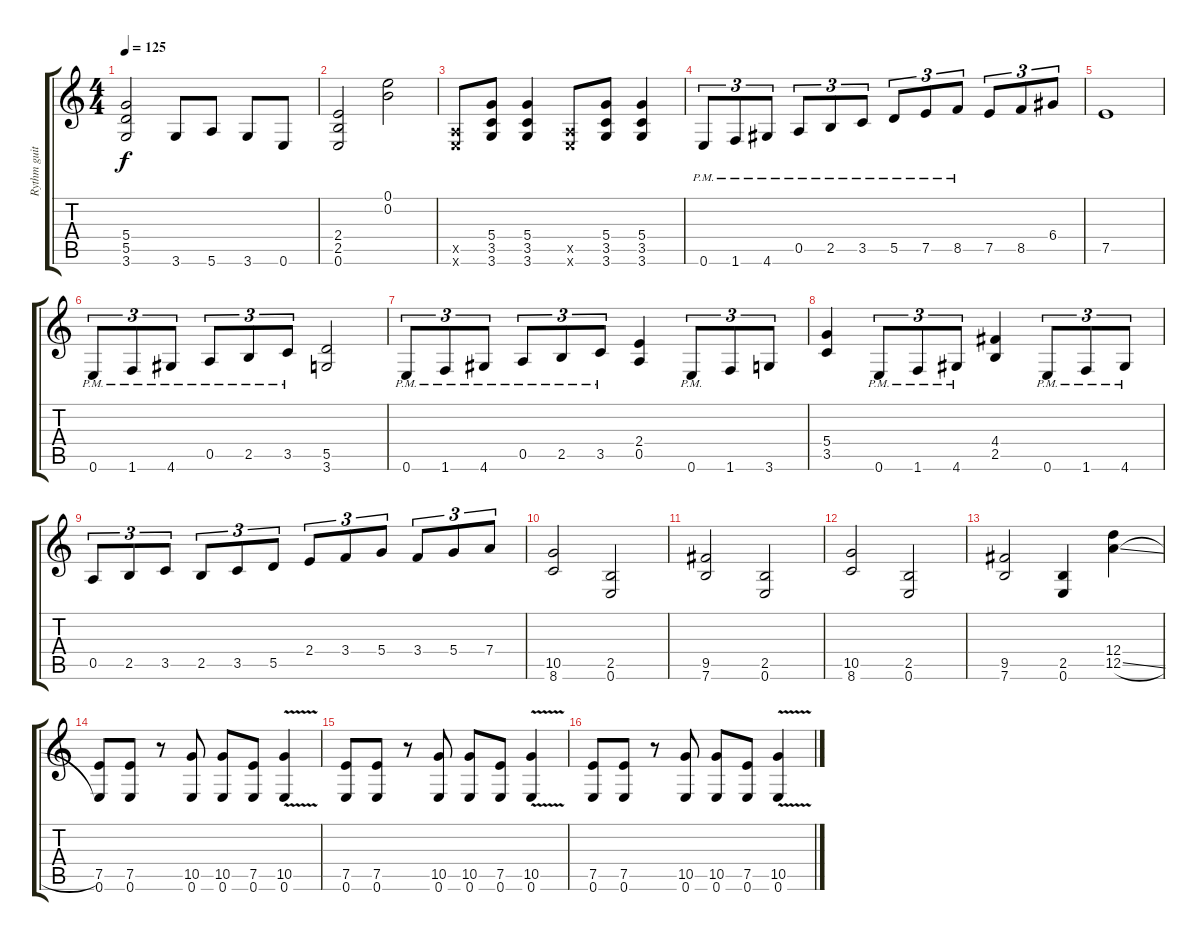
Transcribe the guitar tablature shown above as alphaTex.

\track ("Rythm guitar(Distored) - James" "Rythm guit") {instrument distortionguitar}
\staff {score tabs}
\tuning (E4 B3 G3 D3 A2 E2) {hide}
\ts (4 4)
\tempo 125
\clef g2
\ks c
(5.4 5.5 3.6).2{dy f} 3.6.8 5.6.8 3.6.8 0.6.8 |
(2.4 2.5 0.6).2 (0.1 0.2).2 |
(0.5{x} 0.6{x}).8 (5.4 3.5 3.6).8 (5.4 3.5 3.6).4 (0.5{x} 0.6{x}).8 (5.4 3.5 3.6).8 (5.4 3.5 3.6).4 |
0.6{pm}.8{tu (3 2)} 1.6{pm}.8{tu (3 2)} 4.6{pm}.8{tu (3 2)} 0.5{pm}.8{tu (3 2)} 2.5{pm}.8{tu (3 2)} 3.5{pm}.8{tu (3 2)} 5.5{pm}.8{tu (3 2)} 7.5{pm}.8{tu (3 2)} 8.5{pm}.8{tu (3 2)} 7.5.8{tu (3 2)} 8.5.8{tu (3 2)} 6.4.8{tu (3 2)} |
7.5.1 |
0.6{pm}.8{tu (3 2)} 1.6{pm}.8{tu (3 2)} 4.6{pm}.8{tu (3 2)} 0.5{pm}.8{tu (3 2)} 2.5{pm}.8{tu (3 2)} 3.5{pm}.8{tu (3 2)} (5.5 3.6).2 |
0.6{pm}.8{tu (3 2)} 1.6{pm}.8{tu (3 2)} 4.6{pm}.8{tu (3 2)} 0.5{pm}.8{tu (3 2)} 2.5{pm}.8{tu (3 2)} 3.5{pm}.8{tu (3 2)} (2.4 0.5).4 0.6{pm}.8{tu (3 2)} 1.6.8{tu (3 2)} 3.6.8{tu (3 2)} |
(5.4 3.5).4 0.6{pm}.8{tu (3 2)} 1.6{pm}.8{tu (3 2)} 4.6{pm}.8{tu (3 2)} (4.4 2.5).4 0.6{pm}.8{tu (3 2)} 1.6{pm}.8{tu (3 2)} 4.6{pm}.8{tu (3 2)} |
0.5.8{tu (3 2)} 2.5.8{tu (3 2)} 3.5.8{tu (3 2)} 2.5.8{tu (3 2)} 3.5.8{tu (3 2)} 5.5.8{tu (3 2)} 2.4.8{tu (3 2)} 3.4.8{tu (3 2)} 5.4.8{tu (3 2)} 3.4.8{tu (3 2)} 5.4.8{tu (3 2)} 7.4.8{tu (3 2)} |
(10.5 8.6).2 (2.5 0.6).2 |
(9.5 7.6).2 (2.5 0.6).2 |
(10.5 8.6).2 (2.5 0.6).2 |
(9.5 7.6).2 (2.5 0.6).4 (12.4 12.5{sl}).4 |
(7.5 0.6).8 (7.5 0.6).8 r.8 (10.5 0.6).8 (10.5 0.6).8 (7.5 0.6).8 (10.5{v} 0.6).4 |
(7.5 0.6).8 (7.5 0.6).8 r.8 (10.5 0.6).8 (10.5 0.6).8 (7.5 0.6).8 (10.5{v} 0.6).4 |
(7.5 0.6).8 (7.5 0.6).8 r.8 (10.5 0.6).8 (10.5 0.6).8 (7.5 0.6).8 (10.5{v} 0.6).4
